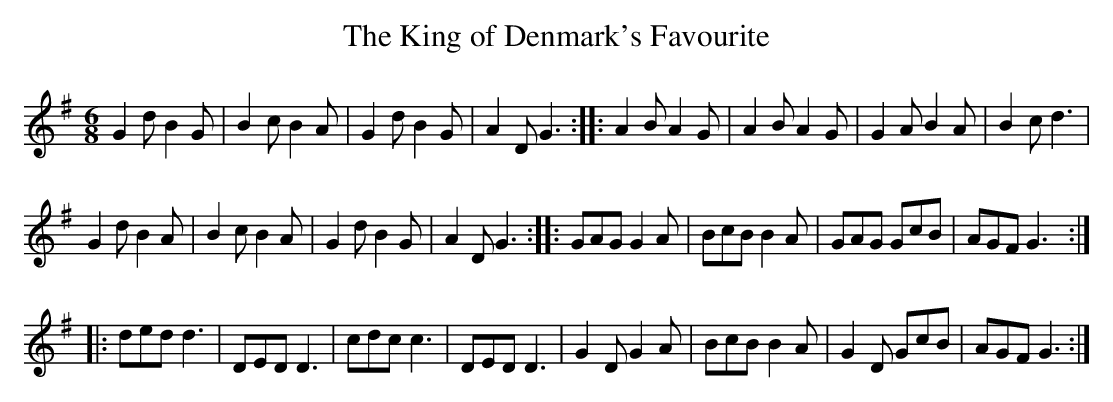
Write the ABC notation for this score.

X:1
T:King of Denmark's Favourite, The
M:6/8
L:1/8
K:G
G2d B2G | B2c B2A | G2d B2G | A2D G3::A2B A2G | A2B A2G | G2A B2A | B2c d3 |
G2d B2A | B2c B2A | G2d B2G | A2D G3::GAG G2A | BcB B2A | GAG GcB | AGF G3 :|
|: ded d3 | DED D3 | cdc c3 | DED D3 | G2D G2A | BcB B2A | G2D GcB | AGF G3 :|
